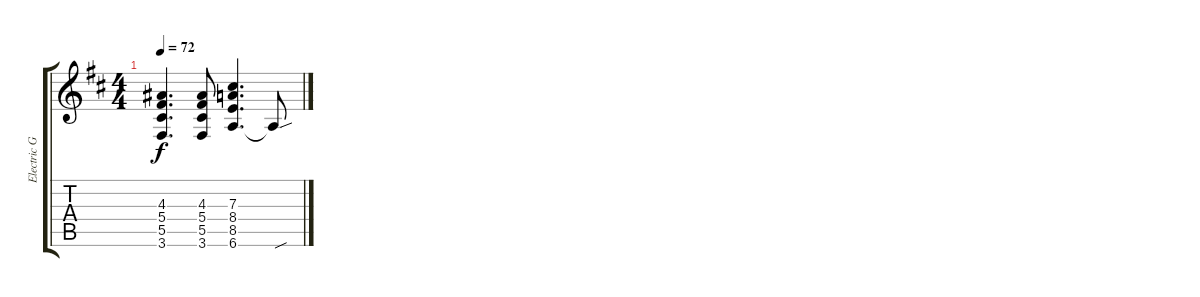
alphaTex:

\track ("Electric Guitar 2" "Electric G") {instrument overdrivenguitar}
\staff {score tabs}
\tuning (Eb4 Bb3 Gb3 Db3 Ab2 Eb2) {hide}
\ts (4 4)
\tempo 72
\clef g2
\ks d
(4.3 5.4 5.5 3.6).4{d dy f} (4.3 5.4 5.5 3.6).8 (7.3 8.4 8.5 6.6).4{d} 6.6{sou t}.8
